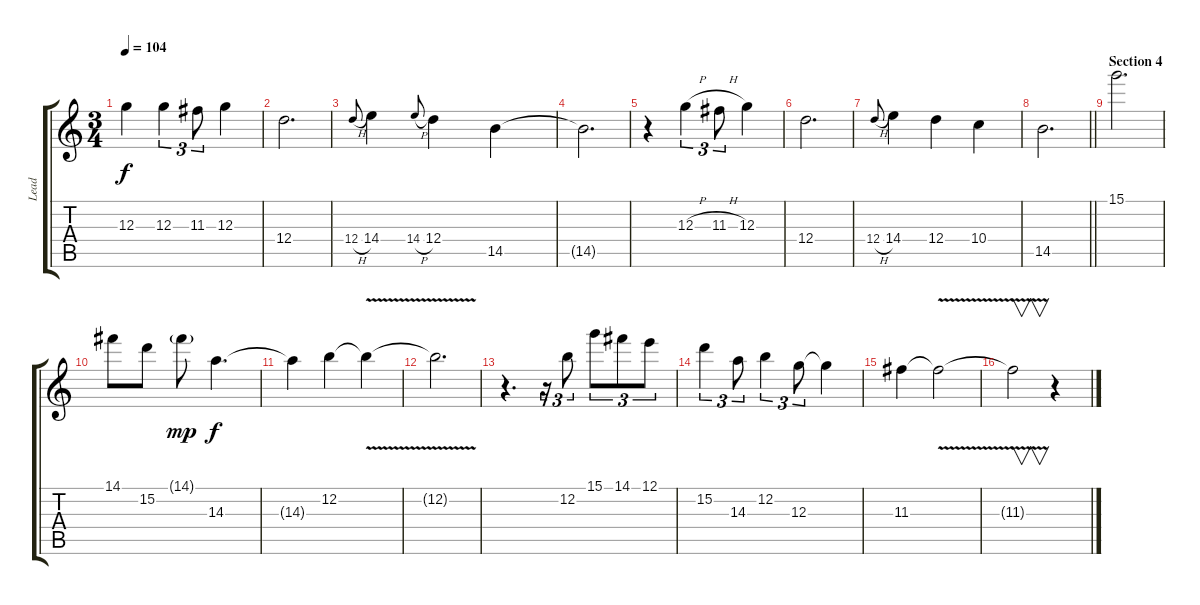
\track ("Lead" "Lead") {instrument electricguitarjazz}
\staff {score tabs}
\tuning (E4 B3 G3 D3 A2 E2) {hide}
\ts (3 4)
\tempo 104
\clef g2
\ks c
12.3{t}.4{dy f} 12.3.4{tu (3 2)} 11.3.8{tu (3 2)} 12.3.4 |
12.4.2{d} |
12.4{h}.8{gr onbeat} 14.4.4 14.4{h}.8{gr onbeat} 12.4.4 14.5.4 |
14.5{t}.2{d} |
r.4 12.3{h}.4{tu (3 2)} 11.3{h}.8{tu (3 2)} 12.3.4 |
12.4.2{d} |
12.4{h}.8{gr onbeat} 14.4.4 12.4.4 10.4.4 |
\barLineRight lightlight
14.5.2{d} |
\section ("" "Section 4")
15.1.2{d} |
14.1.8 15.2.8 14.1{g}.8{dy mp} 14.3.4{d dy f} |
14.3{t}.4 12.2.4 12.2{v t}.4 |
12.2{t}.2{d} |
r.4{d} r.16{tu (3 2)} 12.2.8{tu (3 2)} 15.1.8{tu (3 2)} 14.1.8{tu (3 2)} 12.1.8{tu (3 2)} |
15.2.4{tu (3 2)} 14.3.8{tu (3 2)} 12.2.4{tu (3 2)} 12.3.8{tu (3 2)} 12.3{t}.4 |
11.3.4 11.3{v t}.2 |
11.3{t}.2{v} r.4
